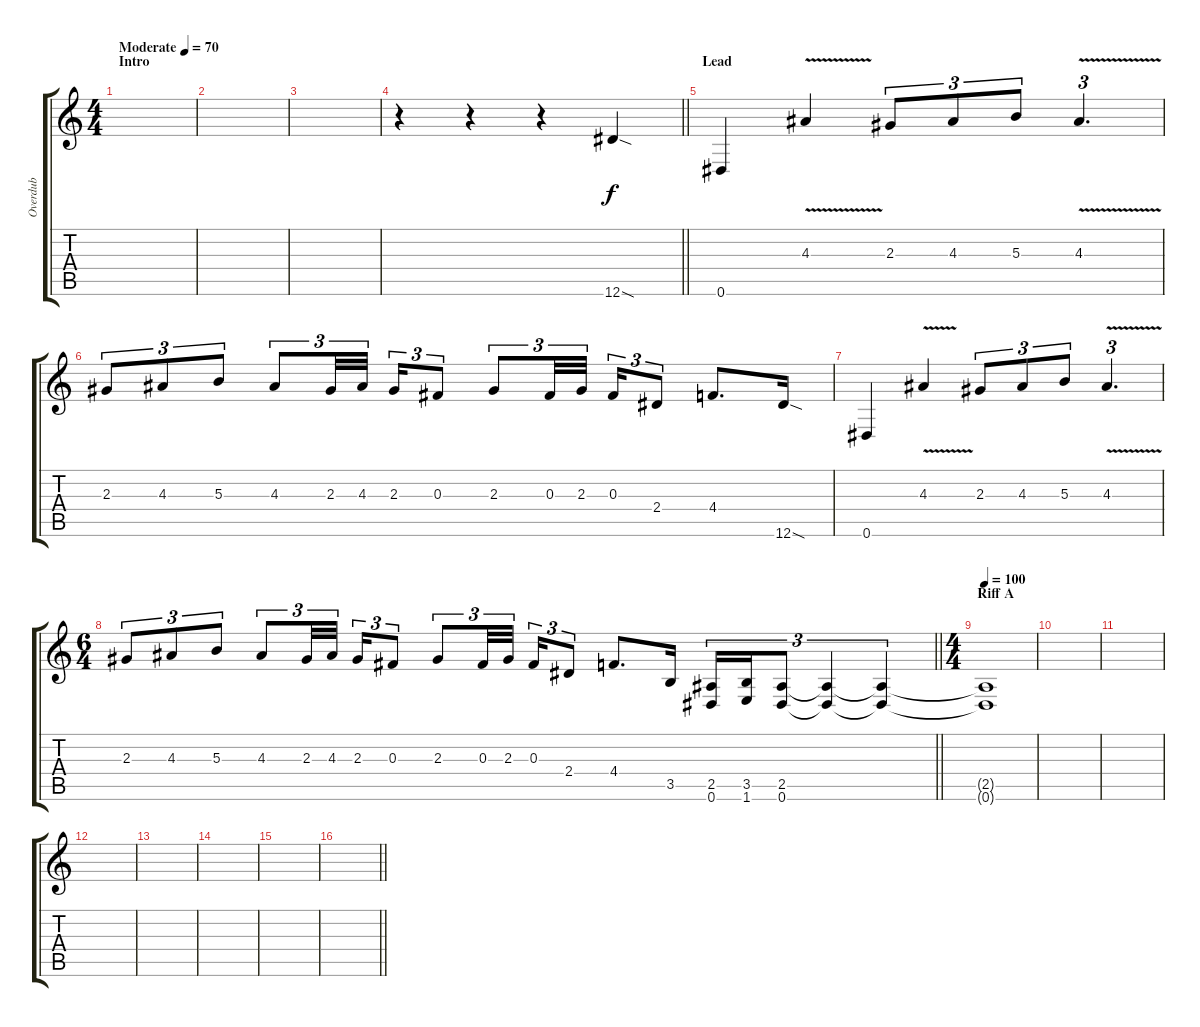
\track ("Overdub" "Overdub") {instrument distortionguitar}
\staff {score tabs}
\tuning (Eb4 Bb3 Gb3 Db3 Ab2 Eb2) {hide}
\ts (4 4)
\section ("" "Intro")
\tempo (70 "Moderate")
\clef g2
\ks c
|
|
|
\barLineRight lightlight
r.4 r.4 r.4 12.6{sod}.4 |
\section ("" "Lead")
0.6.4 4.3{v}.4 2.3.8{tu (3 2)} 4.3.8{tu (3 2)} 5.3.8{tu (3 2)} 4.3{v}.4{d tu (3 2)} |
2.3.8{tu (3 2)} 4.3.8{tu (3 2)} 5.3.8{tu (3 2)} 4.3.8{tu (3 2)} 2.3.32{tu (3 2)} 4.3.32{tu (3 2) beam splitsecondary} 2.3.16{tu (3 2)} 0.3.8{tu (3 2)} 2.3.8{tu (3 2)} 0.3.32{tu (3 2)} 2.3.32{tu (3 2) beam splitsecondary} 0.3.16{tu (3 2)} 2.4.8{tu (3 2)} 4.4.8{d} 12.6{sod}.16 |
0.6.4 4.3{v}.4 2.3.8{tu (3 2)} 4.3.8{tu (3 2)} 5.3.8{tu (3 2)} 4.3{v}.4{d tu (3 2)} |
\ts (6 4)
\barLineRight lightlight
2.3.8{tu (3 2)} 4.3.8{tu (3 2)} 5.3.8{tu (3 2)} 4.3.8{tu (3 2)} 2.3.32{tu (3 2)} 4.3.32{tu (3 2) beam splitsecondary} 2.3.16{tu (3 2)} 0.3.8{tu (3 2)} 2.3.8{tu (3 2)} 0.3.32{tu (3 2)} 2.3.32{tu (3 2) beam splitsecondary} 0.3.16{tu (3 2)} 2.4.8{tu (3 2)} 4.4.8{d} 3.5.16{beam splitsecondary} (2.5 0.6).16{tu (3 2)} (3.5 1.6).16{tu (3 2)} (2.5 0.6).8{tu (3 2)} (2.5{t} 0.6{t}).4{tu (3 2)} (2.5{t} 0.6{t}).4{tu (3 2)} |
\ts (4 4)
\section ("" "Riff A")
\tempo 100
(2.5{t} 0.6{t}).1 |
|
|
|
|
|
|
\barLineRight lightlight
